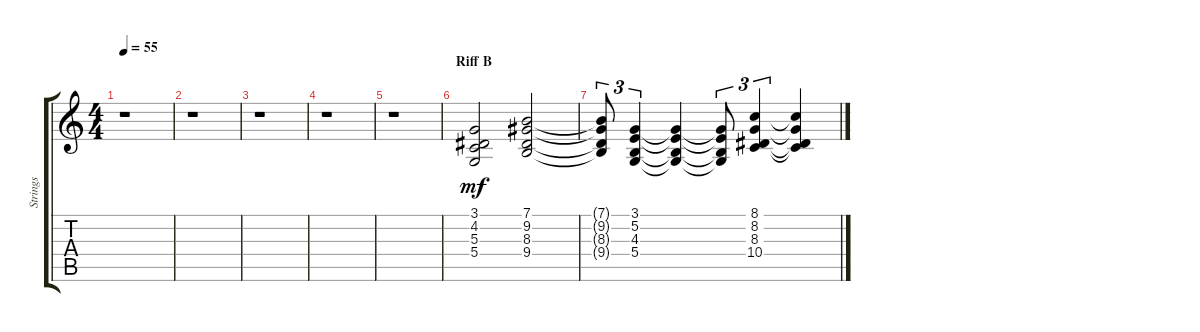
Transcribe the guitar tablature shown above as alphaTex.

\track ("Strings" "Strings") {instrument stringensemble1}
\staff {score tabs}
\tuning (E4 B3 G3 D3 A2 E2) {hide}
\ts (4 4)
\tempo 55
\clef g2
\ks c
r.1{dy mf} |
r.1 |
r.1 |
r.1 |
r.1 |
\section ("" "Riff B")
(3.1 4.2 5.3 5.4).2 (7.1 9.2 8.3 9.4).2 |
(7.1{t} 9.2{t} 8.3{t} 9.4{t}).8{tu (3 2)} (3.1 5.2 4.3 5.4).4{tu (3 2)} (3.1{t} 5.2{t} 4.3{t} 5.4{t}).4 (3.1{t} 5.2{t} 4.3{t} 5.4{t}).8{tu (3 2)} (8.1 8.2 8.3 10.4).4{tu (3 2)} (8.1{t} 8.2{t} 8.3{t} 10.4{t}).4
